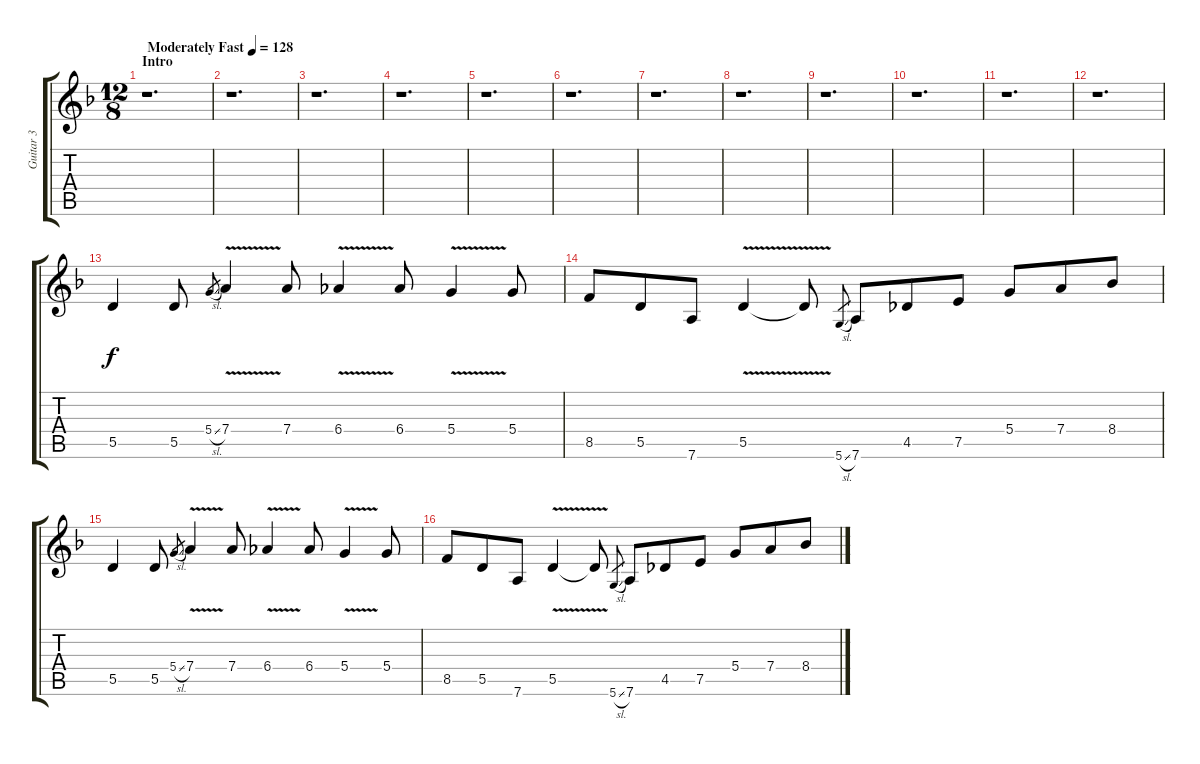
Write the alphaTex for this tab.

\track ("Guitar 3" "Guitar 3") {instrument distortionguitar}
\staff {score tabs}
\tuning (E4 B3 G3 D3 A2 D2) {hide}
\ts (12 8)
\section ("" "Intro")
\tempo (128 "Moderately Fast")
\clef g2
\ks dminor
r.1{d dy f instrument distortionguitar} |
r.1{d} |
r.1{d} |
r.1{d} |
r.1{d} |
r.1{d} |
r.1{d} |
r.1{d} |
r.1{d} |
r.1{d} |
r.1{d} |
r.1{d} |
5.5.4 5.5.8 5.4{sl}.8{gr} 7.4{v}.4 7.4.8 6.4{v}.4 6.4.8 5.4{v}.4 5.4.8 |
8.5.8 5.5.8 7.6.8 5.5{v}.4 5.5{t}.8 5.6{sl}.8{gr} 7.6.8 4.5.8 7.5.8 5.4.8 7.4.8 8.4.8 |
5.5.4 5.5.8 5.4{sl}.8{gr} 7.4{v}.4 7.4.8 6.4{v}.4 6.4.8 5.4{v}.4 5.4.8 |
8.5.8 5.5.8 7.6.8 5.5{v}.4 5.5{t}.8 5.6{sl}.8{gr} 7.6.8 4.5.8 7.5.8 5.4.8 7.4.8 8.4.8
